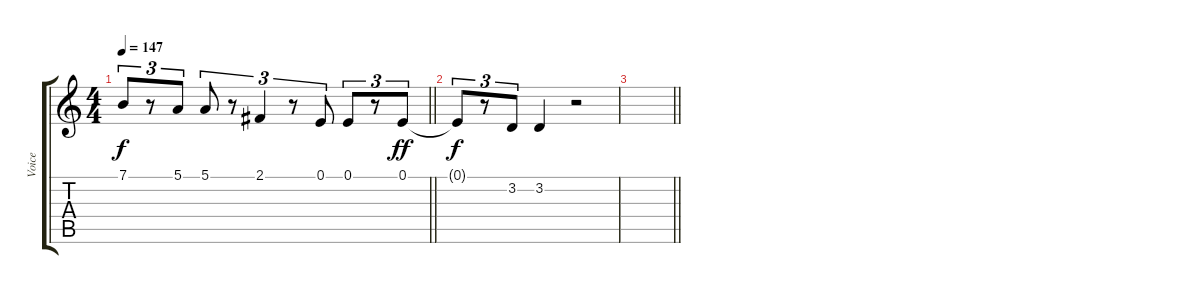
\track ("Voice" "Voice") {instrument altosax}
\staff {score tabs}
\tuning (E4 B3 G3 D3 A2 E2) {hide}
\ts (4 4)
\tempo 147
\clef g2
\barLineRight lightlight
\ks c
7.1{t}.8{tu (3 2) dy f} r.8{tu (3 2)} 5.1.8{tu (3 2)} 5.1.8{tu (3 2)} r.8{tu (3 2)} 2.1.4{tu (3 2)} r.8{tu (3 2)} 0.1.8{tu (3 2)} 0.1.8{tu (3 2)} r.8{tu (3 2)} 0.1.8{tu (3 2) dy ff} |
0.1{t}.8{tu (3 2) dy f} r.8{tu (3 2)} 3.2.8{tu (3 2)} 3.2.4 r.2 |
\barLineRight lightlight
